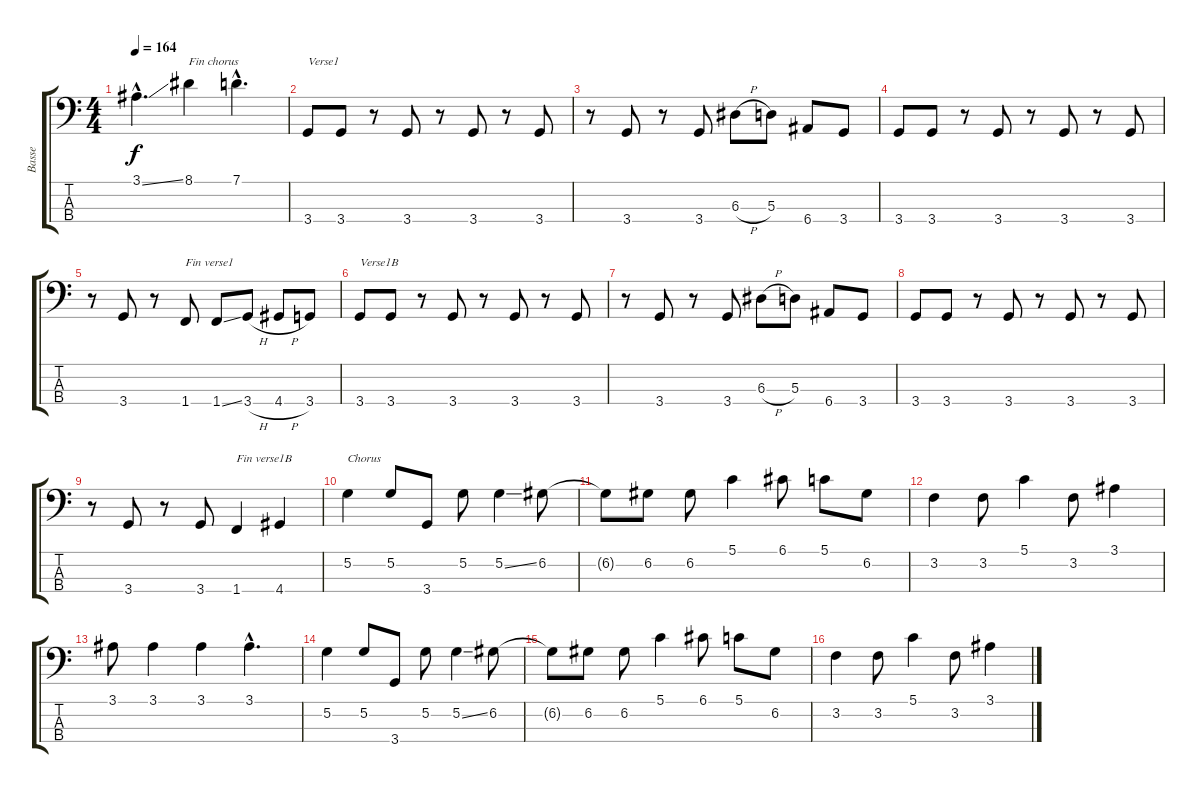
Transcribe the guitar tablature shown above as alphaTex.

\track ("Basse" "Basse") {instrument electricbassfinger}
\staff {score tabs}
\tuning (G2 D2 A1 E1) {hide}
\ts (4 4)
\tempo 164
\clef f4
\ks c
3.1{ss hac}.4{d dy f} 8.1.4{txt "Fin chorus"} 7.1{hac}.4{d} |
3.4.8{txt "Verse1"} 3.4.8 r.8 3.4.8 r.8 3.4.8 r.8 3.4.8 |
r.8 3.4.8 r.8 3.4.8 6.3{h}.8 5.3.8 6.4.8 3.4.8 |
3.4.8 3.4.8 r.8 3.4.8 r.8 3.4.8 r.8 3.4.8 |
r.8 3.4.8 r.8 1.4.8{txt "Fin verse1"} 1.4{ss}.8 3.4{h}.8 4.4{h}.8 3.4.8 |
3.4.8{txt "Verse1B"} 3.4.8 r.8 3.4.8 r.8 3.4.8 r.8 3.4.8 |
r.8 3.4.8 r.8 3.4.8 6.3{h}.8 5.3.8 6.4.8 3.4.8 |
3.4.8 3.4.8 r.8 3.4.8 r.8 3.4.8 r.8 3.4.8 |
r.8 3.4.8 r.8 3.4.8 1.4.4{txt "Fin verse1B"} 4.4.4 |
5.2.4{txt "Chorus"} 5.2.8 3.4.8 5.2.8 5.2{ss}.4 6.2.8 |
6.2{t}.8 6.2.8 6.2.8 5.1.4 6.1.8 5.1.8 6.2.8 |
3.2.4 3.2.8 5.1.4 3.2.8 3.1.4 |
3.1.8 3.1.4 3.1.4 3.1{hac}.4{d} |
5.2.4 5.2.8 3.4.8 5.2.8 5.2{ss}.4 6.2.8 |
6.2{t}.8 6.2.8 6.2.8 5.1.4 6.1.8 5.1.8 6.2.8 |
3.2.4 3.2.8 5.1.4 3.2.8 3.1.4
